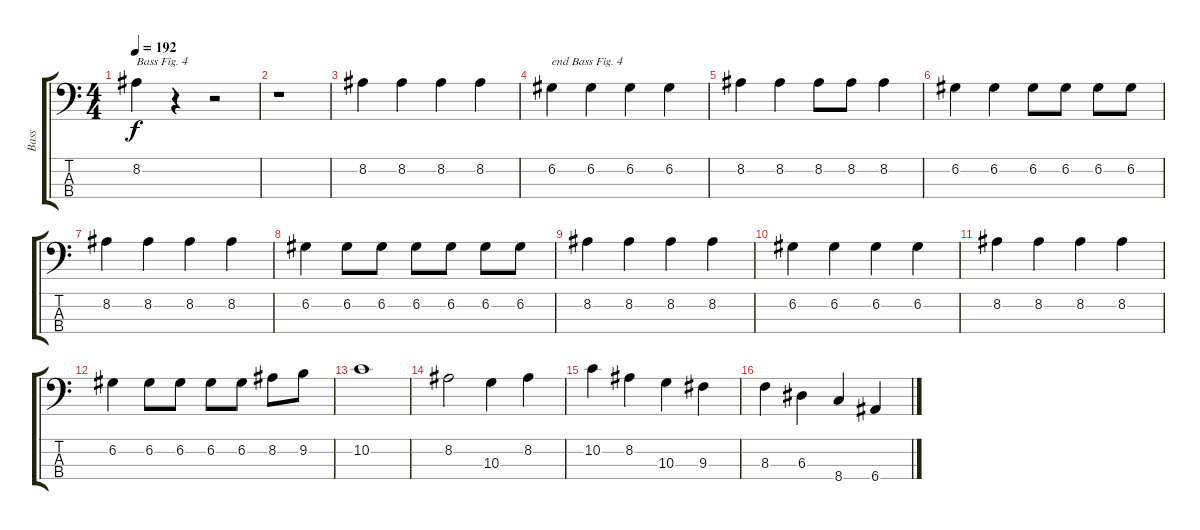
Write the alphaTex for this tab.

\track ("Bass" "Bass") {instrument electricbassfinger}
\staff {score tabs}
\tuning (G2 D2 A1 E1) {hide}
\ts (4 4)
\tempo 192
\clef f4
\ks c
8.2.4{txt "Bass Fig. 4" dy f} r.4 r.2 |
r.1 |
8.2.4 8.2.4 8.2.4 8.2.4 |
6.2.4{txt "end Bass Fig. 4"} 6.2.4 6.2.4 6.2.4 |
8.2.4 8.2.4 8.2.8 8.2.8 8.2.4 |
6.2.4 6.2.4 6.2.8 6.2.8 6.2.8 6.2.8 |
8.2.4 8.2.4 8.2.4 8.2.4 |
6.2.4 6.2.8 6.2.8 6.2.8 6.2.8 6.2.8 6.2.8 |
8.2.4 8.2.4 8.2.4 8.2.4 |
6.2.4 6.2.4 6.2.4 6.2.4 |
8.2.4 8.2.4 8.2.4 8.2.4 |
6.2.4 6.2.8 6.2.8 6.2.8 6.2.8 8.2.8 9.2.8 |
10.2.1 |
8.2.2 10.3.4 8.2.4 |
10.2.4 8.2.4 10.3.4 9.3.4 |
8.3.4 6.3.4 8.4.4 6.4.4
